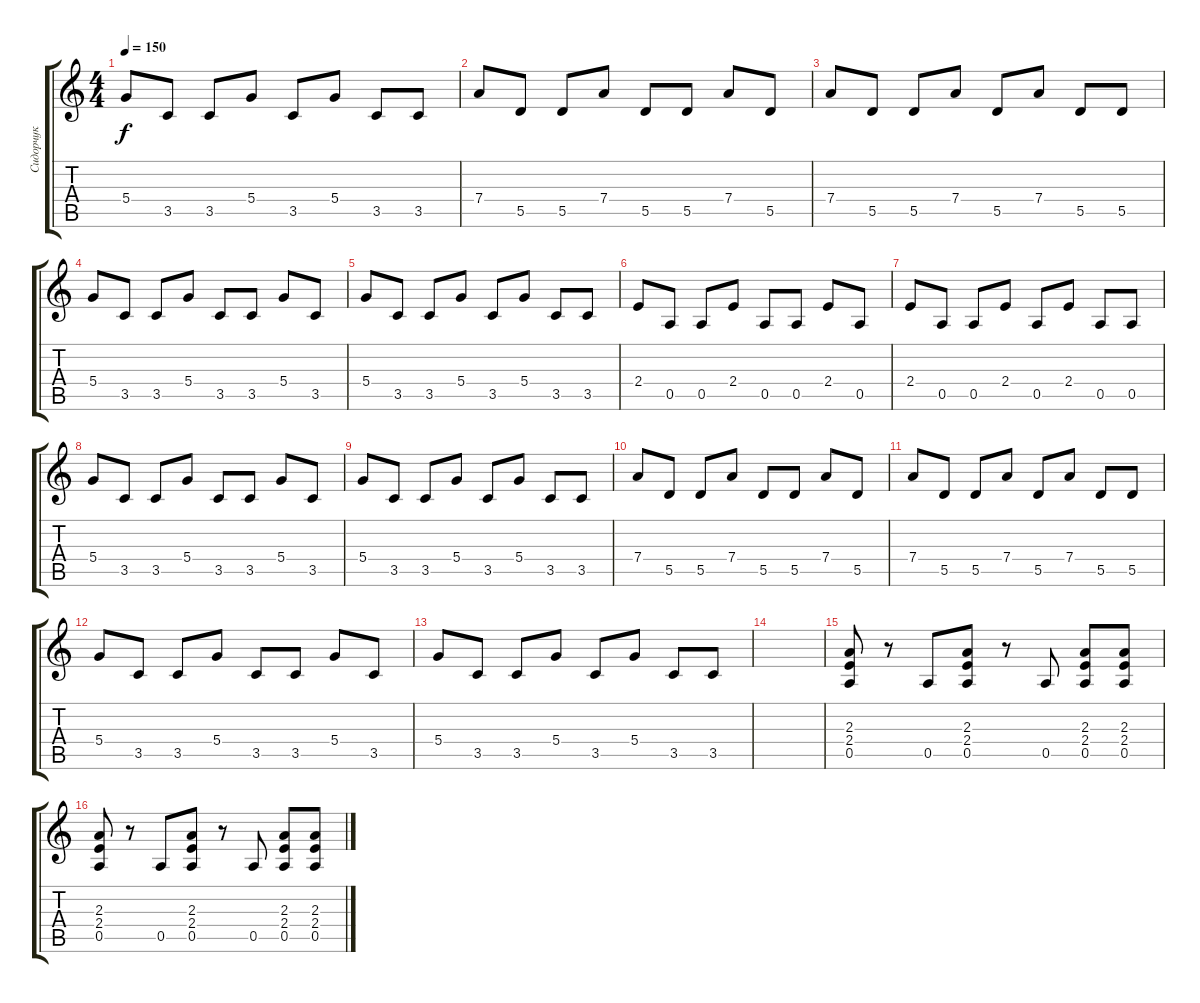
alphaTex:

\track ("Сидорчук" "Сидорчук") {instrument distortionguitar}
\staff {score tabs}
\tuning (E4 B3 G3 D3 A2 E2) {hide}
\ts (4 4)
\tempo 150
\clef g2
\ks c
5.4.8{dy f} 3.5.8 3.5.8 5.4.8 3.5.8 5.4.8 3.5.8 3.5.8 |
7.4.8 5.5.8 5.5.8 7.4.8 5.5.8 5.5.8 7.4.8 5.5.8 |
7.4.8 5.5.8 5.5.8 7.4.8 5.5.8 7.4.8 5.5.8 5.5.8 |
5.4.8 3.5.8 3.5.8 5.4.8 3.5.8 3.5.8 5.4.8 3.5.8 |
5.4.8 3.5.8 3.5.8 5.4.8 3.5.8 5.4.8 3.5.8 3.5.8 |
2.4.8 0.5.8 0.5.8 2.4.8 0.5.8 0.5.8 2.4.8 0.5.8 |
2.4.8 0.5.8 0.5.8 2.4.8 0.5.8 2.4.8 0.5.8 0.5.8 |
5.4.8 3.5.8 3.5.8 5.4.8 3.5.8 3.5.8 5.4.8 3.5.8 |
5.4.8 3.5.8 3.5.8 5.4.8 3.5.8 5.4.8 3.5.8 3.5.8 |
7.4.8 5.5.8 5.5.8 7.4.8 5.5.8 5.5.8 7.4.8 5.5.8 |
7.4.8 5.5.8 5.5.8 7.4.8 5.5.8 7.4.8 5.5.8 5.5.8 |
5.4.8 3.5.8 3.5.8 5.4.8 3.5.8 3.5.8 5.4.8 3.5.8 |
5.4.8 3.5.8 3.5.8 5.4.8 3.5.8 5.4.8 3.5.8 3.5.8 |
|
(2.3 2.4 0.5).8 r.8 0.5.8 (2.3 2.4 0.5).8 r.8 0.5.8 (2.3 2.4 0.5).8 (2.3 2.4 0.5).8 |
(2.3 2.4 0.5).8 r.8 0.5.8 (2.3 2.4 0.5).8 r.8 0.5.8 (2.3 2.4 0.5).8 (2.3 2.4 0.5).8
